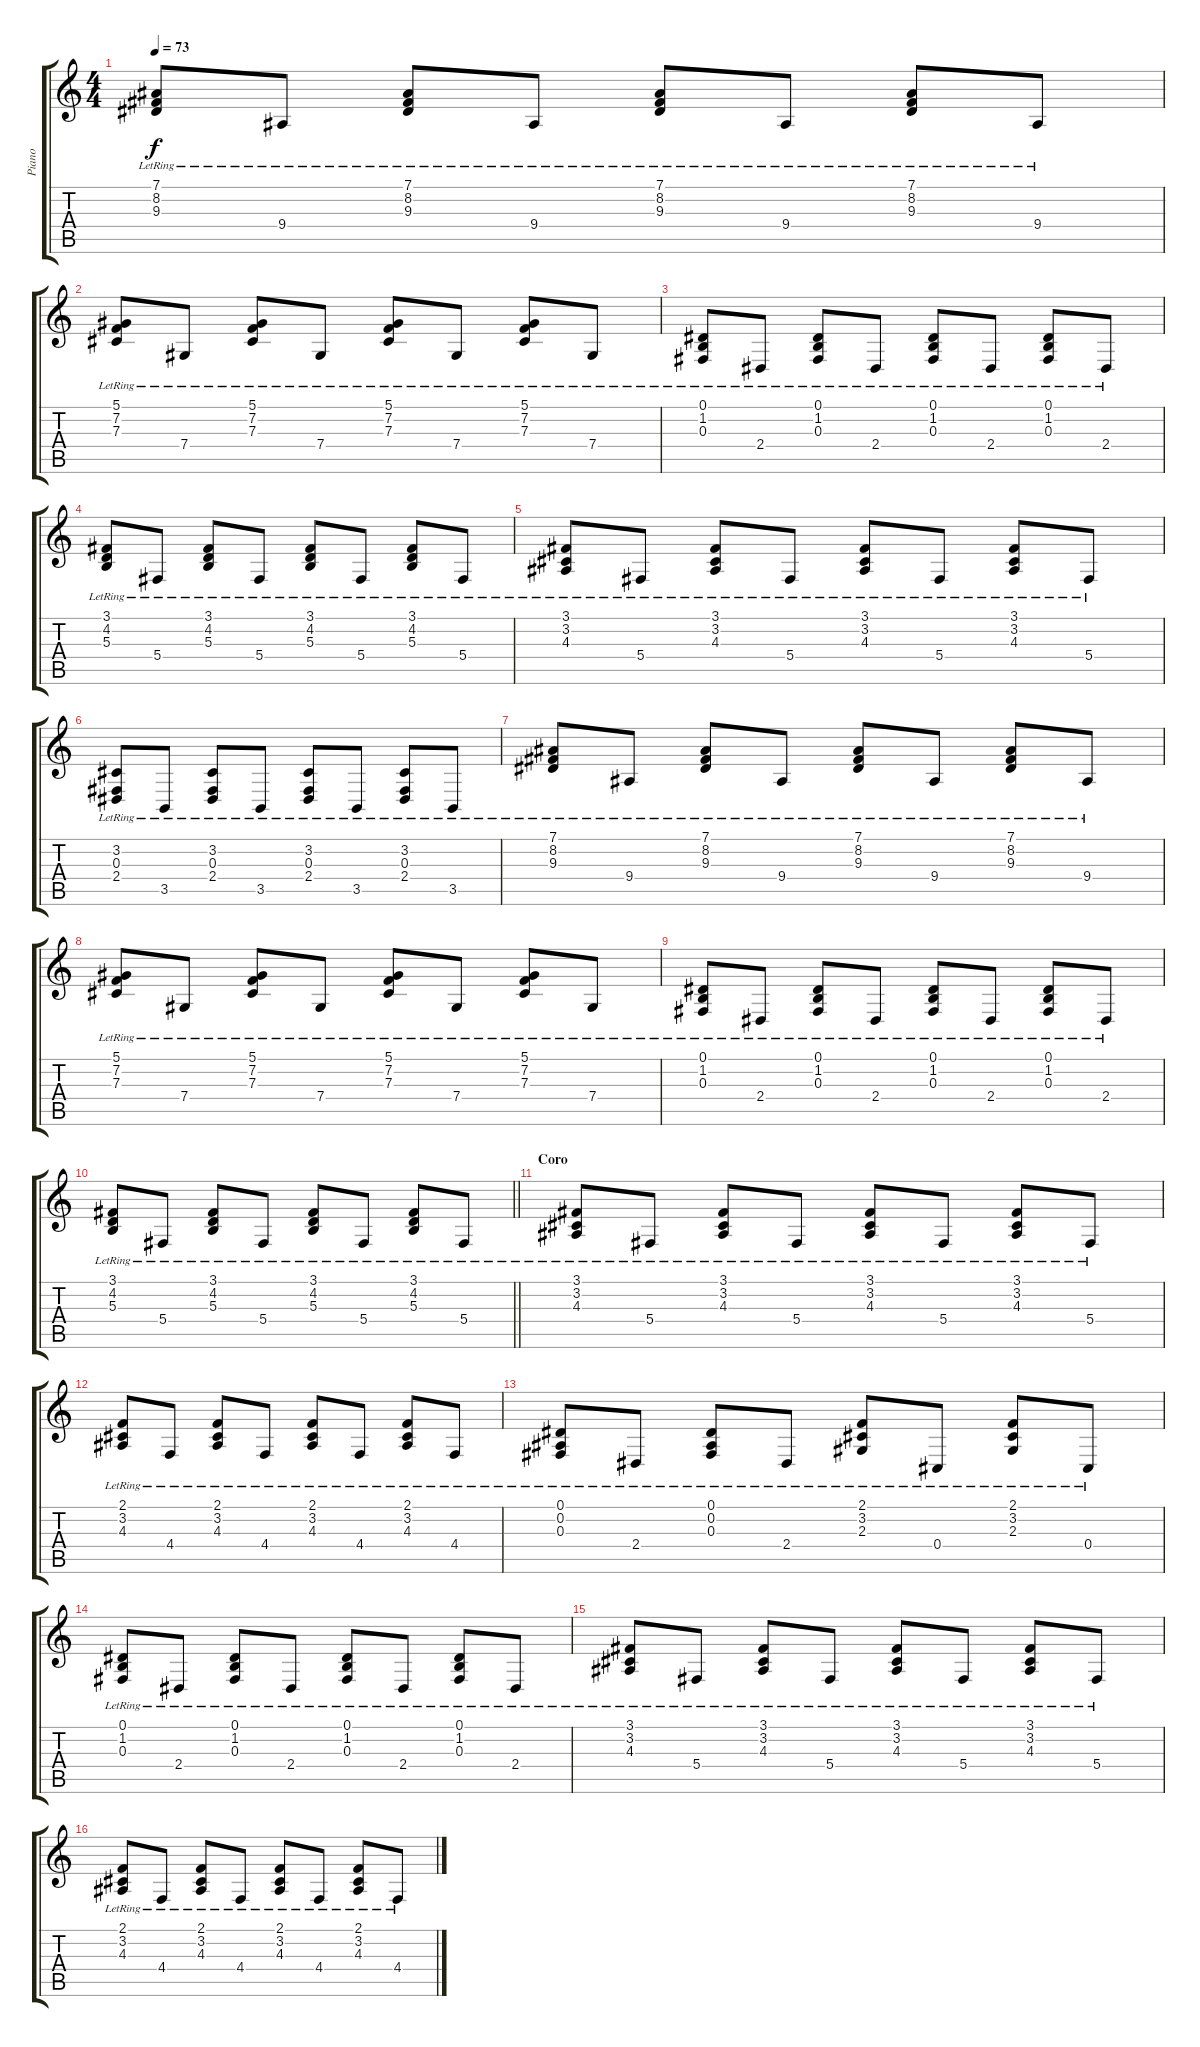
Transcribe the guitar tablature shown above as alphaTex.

\track ("Piano" "Piano") {instrument acousticgrandpiano}
\staff {score tabs}
\tuning (Eb4 Bb3 Gb3 Db3 Ab2 Eb2) {hide}
\ts (4 4)
\tempo 73
\clef g2
\ks c
(7.1{lr} 8.2{lr} 9.3{lr}).8{dy f} 9.4{lr}.8 (7.1{lr} 8.2{lr} 9.3{lr}).8 9.4{lr}.8 (7.1{lr} 8.2{lr} 9.3{lr}).8 9.4{lr}.8 (7.1{lr} 8.2{lr} 9.3{lr}).8 9.4{lr}.8 |
(5.1{lr} 7.2{lr} 7.3{lr}).8 7.4{lr}.8 (5.1{lr} 7.2{lr} 7.3{lr}).8 7.4{lr}.8 (5.1{lr} 7.2{lr} 7.3{lr}).8 7.4{lr}.8 (5.1{lr} 7.2{lr} 7.3{lr}).8 7.4{lr}.8 |
(0.1{lr} 1.2{lr} 0.3{lr}).8 2.4{lr}.8 (0.1{lr} 1.2{lr} 0.3{lr}).8 2.4{lr}.8 (0.1{lr} 1.2{lr} 0.3{lr}).8 2.4{lr}.8 (0.1{lr} 1.2{lr} 0.3{lr}).8 2.4{lr}.8 |
(3.1{lr} 4.2{lr} 5.3{lr}).8 5.4{lr}.8 (3.1{lr} 4.2{lr} 5.3{lr}).8 5.4{lr}.8 (3.1{lr} 4.2{lr} 5.3{lr}).8 5.4{lr}.8 (3.1{lr} 4.2{lr} 5.3{lr}).8 5.4{lr}.8 |
(3.1{lr} 3.2{lr} 4.3{lr}).8 5.4{lr}.8 (3.1{lr} 3.2{lr} 4.3{lr}).8 5.4{lr}.8 (3.1{lr} 3.2{lr} 4.3{lr}).8 5.4{lr}.8 (3.1{lr} 3.2{lr} 4.3{lr}).8 5.4{lr}.8 |
(3.2{lr} 0.3{lr} 2.4{lr}).8 3.5{lr}.8 (3.2{lr} 0.3{lr} 2.4{lr}).8 3.5{lr}.8 (3.2{lr} 0.3{lr} 2.4{lr}).8 3.5{lr}.8 (3.2{lr} 0.3{lr} 2.4{lr}).8 3.5{lr}.8 |
(7.1{lr} 8.2{lr} 9.3{lr}).8 9.4{lr}.8 (7.1{lr} 8.2{lr} 9.3{lr}).8 9.4{lr}.8 (7.1{lr} 8.2{lr} 9.3{lr}).8 9.4{lr}.8 (7.1{lr} 8.2{lr} 9.3{lr}).8 9.4{lr}.8 |
(5.1{lr} 7.2{lr} 7.3{lr}).8 7.4{lr}.8 (5.1{lr} 7.2{lr} 7.3{lr}).8 7.4{lr}.8 (5.1{lr} 7.2{lr} 7.3{lr}).8 7.4{lr}.8 (5.1{lr} 7.2{lr} 7.3{lr}).8 7.4{lr}.8 |
(0.1{lr} 1.2{lr} 0.3{lr}).8 2.4{lr}.8 (0.1{lr} 1.2{lr} 0.3{lr}).8 2.4{lr}.8 (0.1{lr} 1.2{lr} 0.3{lr}).8 2.4{lr}.8 (0.1{lr} 1.2{lr} 0.3{lr}).8 2.4{lr}.8 |
\barLineRight lightlight
(3.1{lr} 4.2{lr} 5.3{lr}).8 5.4{lr}.8 (3.1{lr} 4.2{lr} 5.3{lr}).8 5.4{lr}.8 (3.1{lr} 4.2{lr} 5.3{lr}).8 5.4{lr}.8 (3.1{lr} 4.2{lr} 5.3{lr}).8 5.4{lr}.8 |
\section ("" "Coro")
(3.1{lr} 3.2{lr} 4.3{lr}).8 5.4{lr}.8 (3.1{lr} 3.2{lr} 4.3{lr}).8 5.4{lr}.8 (3.1{lr} 3.2{lr} 4.3{lr}).8 5.4{lr}.8 (3.1{lr} 3.2{lr} 4.3{lr}).8 5.4{lr}.8 |
(2.1{lr} 3.2{lr} 4.3{lr}).8 4.4{lr}.8 (2.1{lr} 3.2{lr} 4.3{lr}).8 4.4{lr}.8 (2.1{lr} 3.2{lr} 4.3{lr}).8 4.4{lr}.8 (2.1{lr} 3.2{lr} 4.3{lr}).8 4.4{lr}.8 |
(0.1{lr} 0.2{lr} 0.3{lr}).8 2.4{lr}.8 (0.1{lr} 0.2{lr} 0.3{lr}).8 2.4{lr}.8 (2.1{lr} 3.2{lr} 2.3{lr}).8 0.4{lr}.8 (2.1{lr} 3.2{lr} 2.3{lr}).8 0.4{lr}.8 |
(0.1{lr} 1.2{lr} 0.3{lr}).8 2.4{lr}.8 (0.1{lr} 1.2{lr} 0.3{lr}).8 2.4{lr}.8 (0.1{lr} 1.2{lr} 0.3{lr}).8 2.4{lr}.8 (0.1{lr} 1.2{lr} 0.3{lr}).8 2.4{lr}.8 |
(3.1{lr} 3.2{lr} 4.3{lr}).8 5.4{lr}.8 (3.1{lr} 3.2{lr} 4.3{lr}).8 5.4{lr}.8 (3.1{lr} 3.2{lr} 4.3{lr}).8 5.4{lr}.8 (3.1{lr} 3.2{lr} 4.3{lr}).8 5.4{lr}.8 |
(2.1{lr} 3.2{lr} 4.3{lr}).8 4.4{lr}.8 (2.1{lr} 3.2{lr} 4.3{lr}).8 4.4{lr}.8 (2.1{lr} 3.2{lr} 4.3{lr}).8 4.4{lr}.8 (2.1{lr} 3.2{lr} 4.3{lr}).8 4.4{lr}.8
